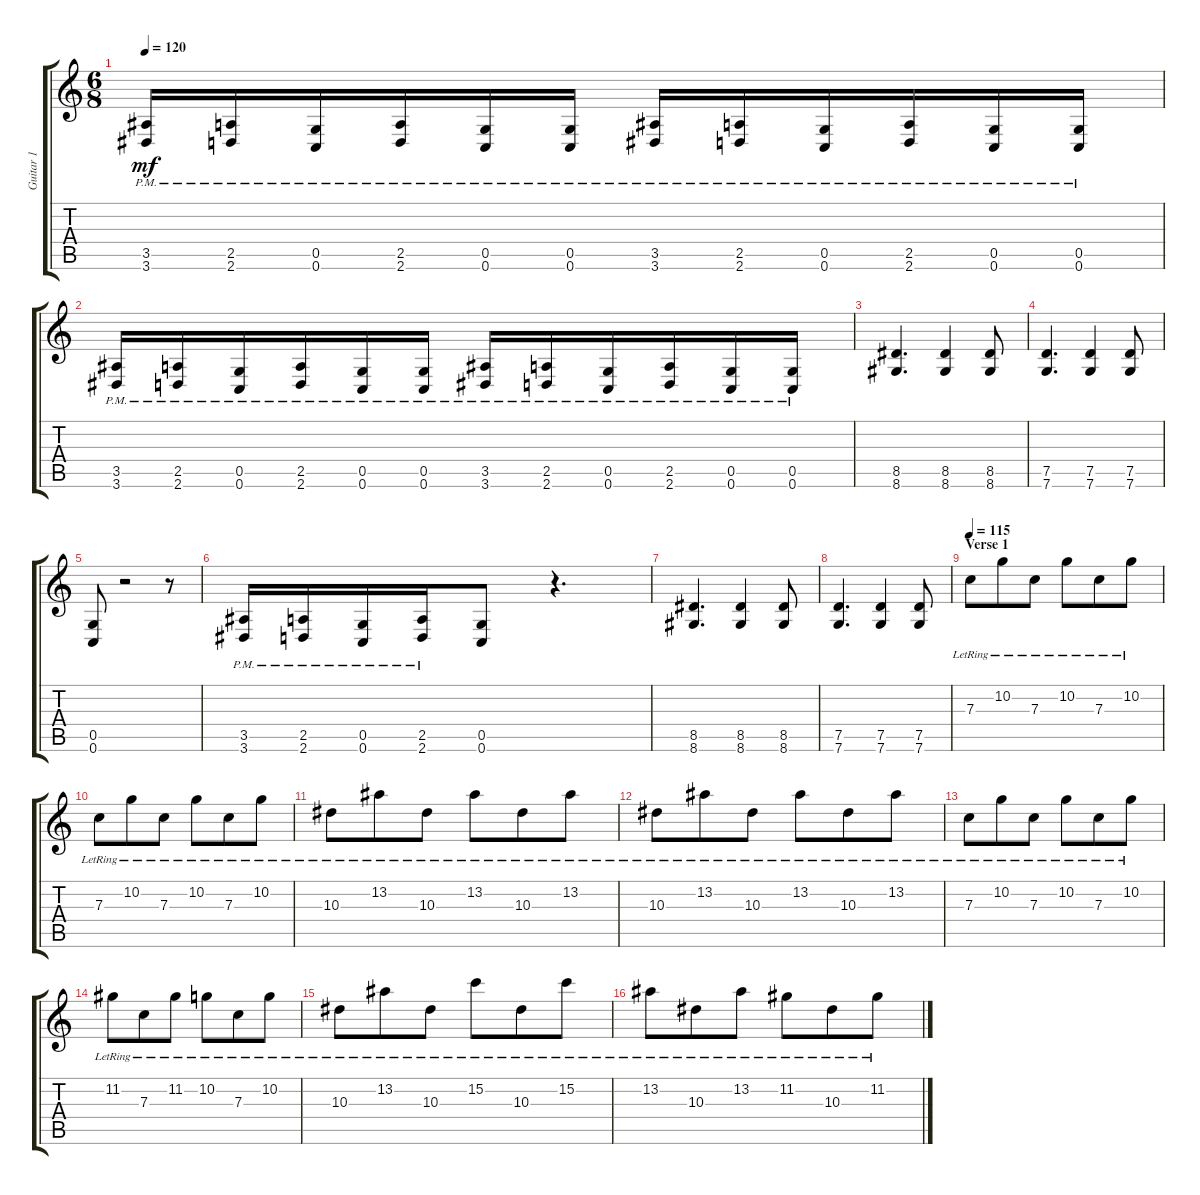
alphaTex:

\track ("Guitar 1" "Guitar 1") {instrument distortionguitar}
\staff {score tabs}
\tuning (D4 A3 F3 C3 G2 C2) {hide}
\ts (6 8)
\tempo 120
\clef g2
\ks c
(3.5{pm} 3.6{pm}).16{dy mf} (2.5{pm} 2.6{pm}).16 (0.5{pm} 0.6{pm}).16 (2.5{pm} 2.6{pm}).16 (0.5{pm} 0.6{pm}).16 (0.5{pm} 0.6{pm}).16 (3.5{pm} 3.6{pm}).16 (2.5{pm} 2.6{pm}).16 (0.5{pm} 0.6{pm}).16 (2.5{pm} 2.6{pm}).16 (0.5{pm} 0.6{pm}).16 (0.5{pm} 0.6{pm}).16 |
(3.5{pm} 3.6{pm}).16 (2.5{pm} 2.6{pm}).16 (0.5{pm} 0.6{pm}).16 (2.5{pm} 2.6{pm}).16 (0.5{pm} 0.6{pm}).16 (0.5{pm} 0.6{pm}).16 (3.5{pm} 3.6{pm}).16 (2.5{pm} 2.6{pm}).16 (0.5{pm} 0.6{pm}).16 (2.5{pm} 2.6{pm}).16 (0.5{pm} 0.6{pm}).16 (0.5{pm} 0.6{pm}).16 |
(8.5 8.6).4{d} (8.5 8.6).4 (8.5 8.6).8 |
(7.5 7.6).4{d} (7.5 7.6).4 (7.5 7.6).8 |
(0.5 0.6).8 r.2 r.8 |
(3.5{pm} 3.6{pm}).16 (2.5{pm} 2.6{pm}).16 (0.5{pm} 0.6{pm}).16 (2.5{pm} 2.6{pm}).16 (0.5 0.6).8 r.4{d} |
(8.5 8.6).4{d} (8.5 8.6).4 (8.5 8.6).8 |
(7.5 7.6).4{d} (7.5 7.6).4 (7.5 7.6).8 |
\section ("" "Verse 1")
\tempo 115
7.3{lr}.8 10.2{lr}.8 7.3{lr}.8 10.2{lr}.8 7.3{lr}.8 10.2{lr}.8 |
7.3{lr}.8 10.2{lr}.8 7.3{lr}.8 10.2{lr}.8 7.3{lr}.8 10.2{lr}.8 |
10.3{lr}.8 13.2{lr}.8 10.3{lr}.8 13.2{lr}.8 10.3{lr}.8 13.2{lr}.8 |
10.3{lr}.8 13.2{lr}.8 10.3{lr}.8 13.2{lr}.8 10.3{lr}.8 13.2{lr}.8 |
7.3{lr}.8 10.2{lr}.8 7.3{lr}.8 10.2{lr}.8 7.3{lr}.8 10.2{lr}.8 |
11.2{lr}.8 7.3{lr}.8 11.2{lr}.8 10.2{lr}.8 7.3{lr}.8 10.2{lr}.8 |
10.3{lr}.8 13.2{lr}.8 10.3{lr}.8 15.2{lr}.8 10.3{lr}.8 15.2{lr}.8 |
13.2{lr}.8 10.3{lr}.8 13.2{lr}.8 11.2{lr}.8 10.3{lr}.8 11.2{lr}.8
